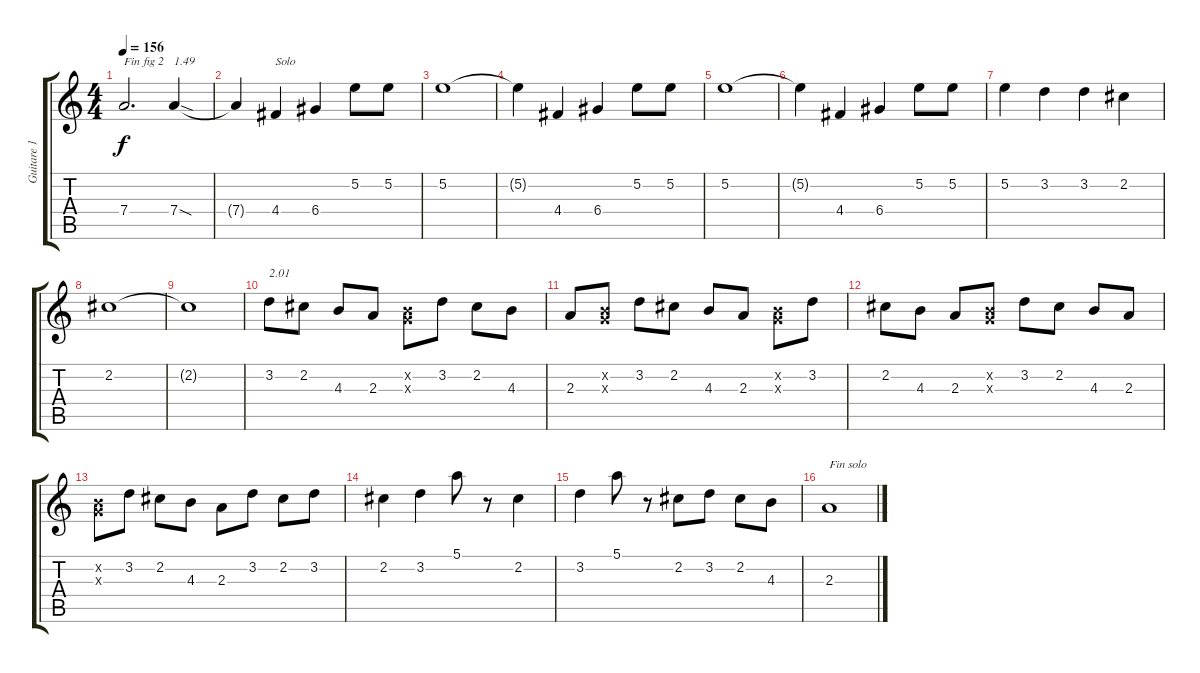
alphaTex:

\track ("Guitare 1" "Guitare 1") {instrument overdrivenguitar}
\staff {score tabs}
\tuning (E4 B3 G3 D3 A2 E2) {hide}
\ts (4 4)
\tempo 156
\clef g2
\ks c
7.4{t}.2{d txt "Fin fig 2 " dy f} 7.4{sod}.4{txt "1.49"} |
7.4{t}.4 4.4.4{txt "Solo"} 6.4.4 5.2.8 5.2.8 |
5.2.1 |
5.2{t}.4 4.4.4 6.4.4 5.2.8 5.2.8 |
5.2.1 |
5.2{t}.4 4.4.4 6.4.4 5.2.8 5.2.8 |
5.2.4 3.2.4 3.2.4 2.2.4 |
2.2.1 |
2.2{t}.1 |
3.2.8{txt "2.01"} 2.2.8 4.3.8 2.3.8 (0.2{x} 0.3{x}).8 3.2.8 2.2.8 4.3.8 |
2.3.8 (0.2{x} 0.3{x}).8 3.2.8 2.2.8 4.3.8 2.3.8 (0.2{x} 0.3{x}).8 3.2.8 |
2.2.8 4.3.8 2.3.8 (0.2{x} 0.3{x}).8 3.2.8 2.2.8 4.3.8 2.3.8 |
(0.2{x} 0.3{x}).8 3.2.8 2.2.8 4.3.8 2.3.8 3.2.8 2.2.8 3.2.8 |
2.2.4 3.2.4 5.1.8 r.8 2.2.4 |
3.2.4 5.1.8 r.8 2.2.8 3.2.8 2.2.8 4.3.8 |
2.3.1{txt "Fin solo"}
